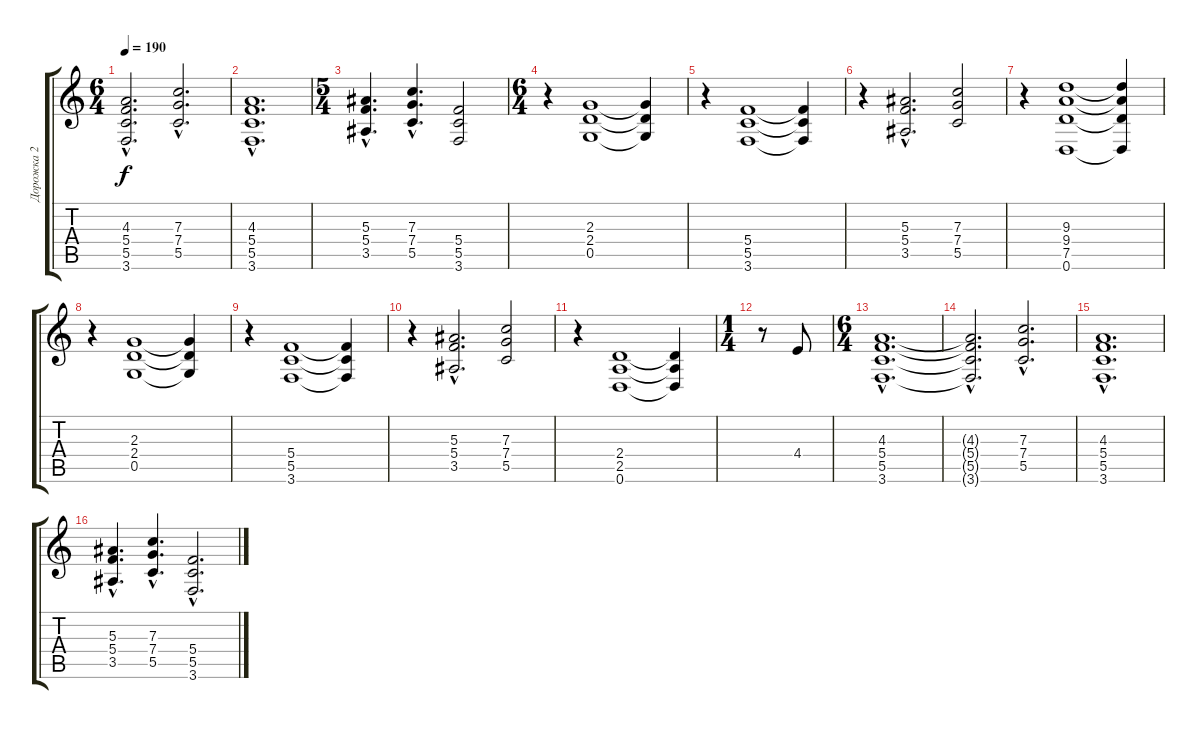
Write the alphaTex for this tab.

\track ("Дорожка 2" "Дорожка 2") {instrument distortionguitar}
\staff {score tabs}
\tuning (D4 A3 F3 C3 G2 D2) {hide}
\ts (6 4)
\tempo 190
\clef g2
\ks c
(4.3{hac t} 5.4{hac t} 5.5{hac t} 3.6{hac t}).2{d dy f} (7.3{hac} 7.4{hac} 5.5{hac}).2{d} |
(4.3{hac} 5.4{hac} 5.5{hac} 3.6{hac}).1{d} |
\ts (5 4)
(5.3{hac} 5.4{hac} 3.5{hac}).4{d} (7.3{hac} 7.4{hac} 5.5{hac}).4{d} (5.4 5.5 3.6).2 |
\ts (6 4)
r.4 (2.3 2.4 0.5).1 (2.3{t} 2.4{t} 0.5{t}).4 |
r.4 (5.4 5.5 3.6).1 (5.4{t} 5.5{t} 3.6{t}).4 |
r.4 (5.3{hac} 5.4{hac} 3.5{hac}).2{d} (7.3 7.4 5.5).2 |
r.4 (9.3 9.4 7.5 0.6).1 (9.3{t} 9.4{t} 7.5{t} 0.6{t}).4 |
r.4 (2.3 2.4 0.5).1 (2.3{t} 2.4{t} 0.5{t}).4 |
r.4 (5.4 5.5 3.6).1 (5.4{t} 5.5{t} 3.6{t}).4 |
r.4 (5.3{hac} 5.4{hac} 3.5{hac}).2{d} (7.3 7.4 5.5).2 |
r.4 (2.4 2.5 0.6).1 (2.4{t} 2.5{t} 0.6{t}).4 |
\ts (1 4)
r.8 4.4.8 |
\ts (6 4)
(4.3{hac} 5.4{hac} 5.5{hac} 3.6{hac}).1{d} |
(4.3{hac t} 5.4{hac t} 5.5{hac t} 3.6{hac t}).2{d} (7.3{hac} 7.4{hac} 5.5{hac}).2{d} |
(4.3{hac} 5.4{hac} 5.5{hac} 3.6{hac}).1{d} |
(5.3{hac} 5.4{hac} 3.5{hac}).4{d} (7.3{hac} 7.4{hac} 5.5{hac}).4{d} (5.4{hac} 5.5{hac} 3.6{hac}).2{d}
